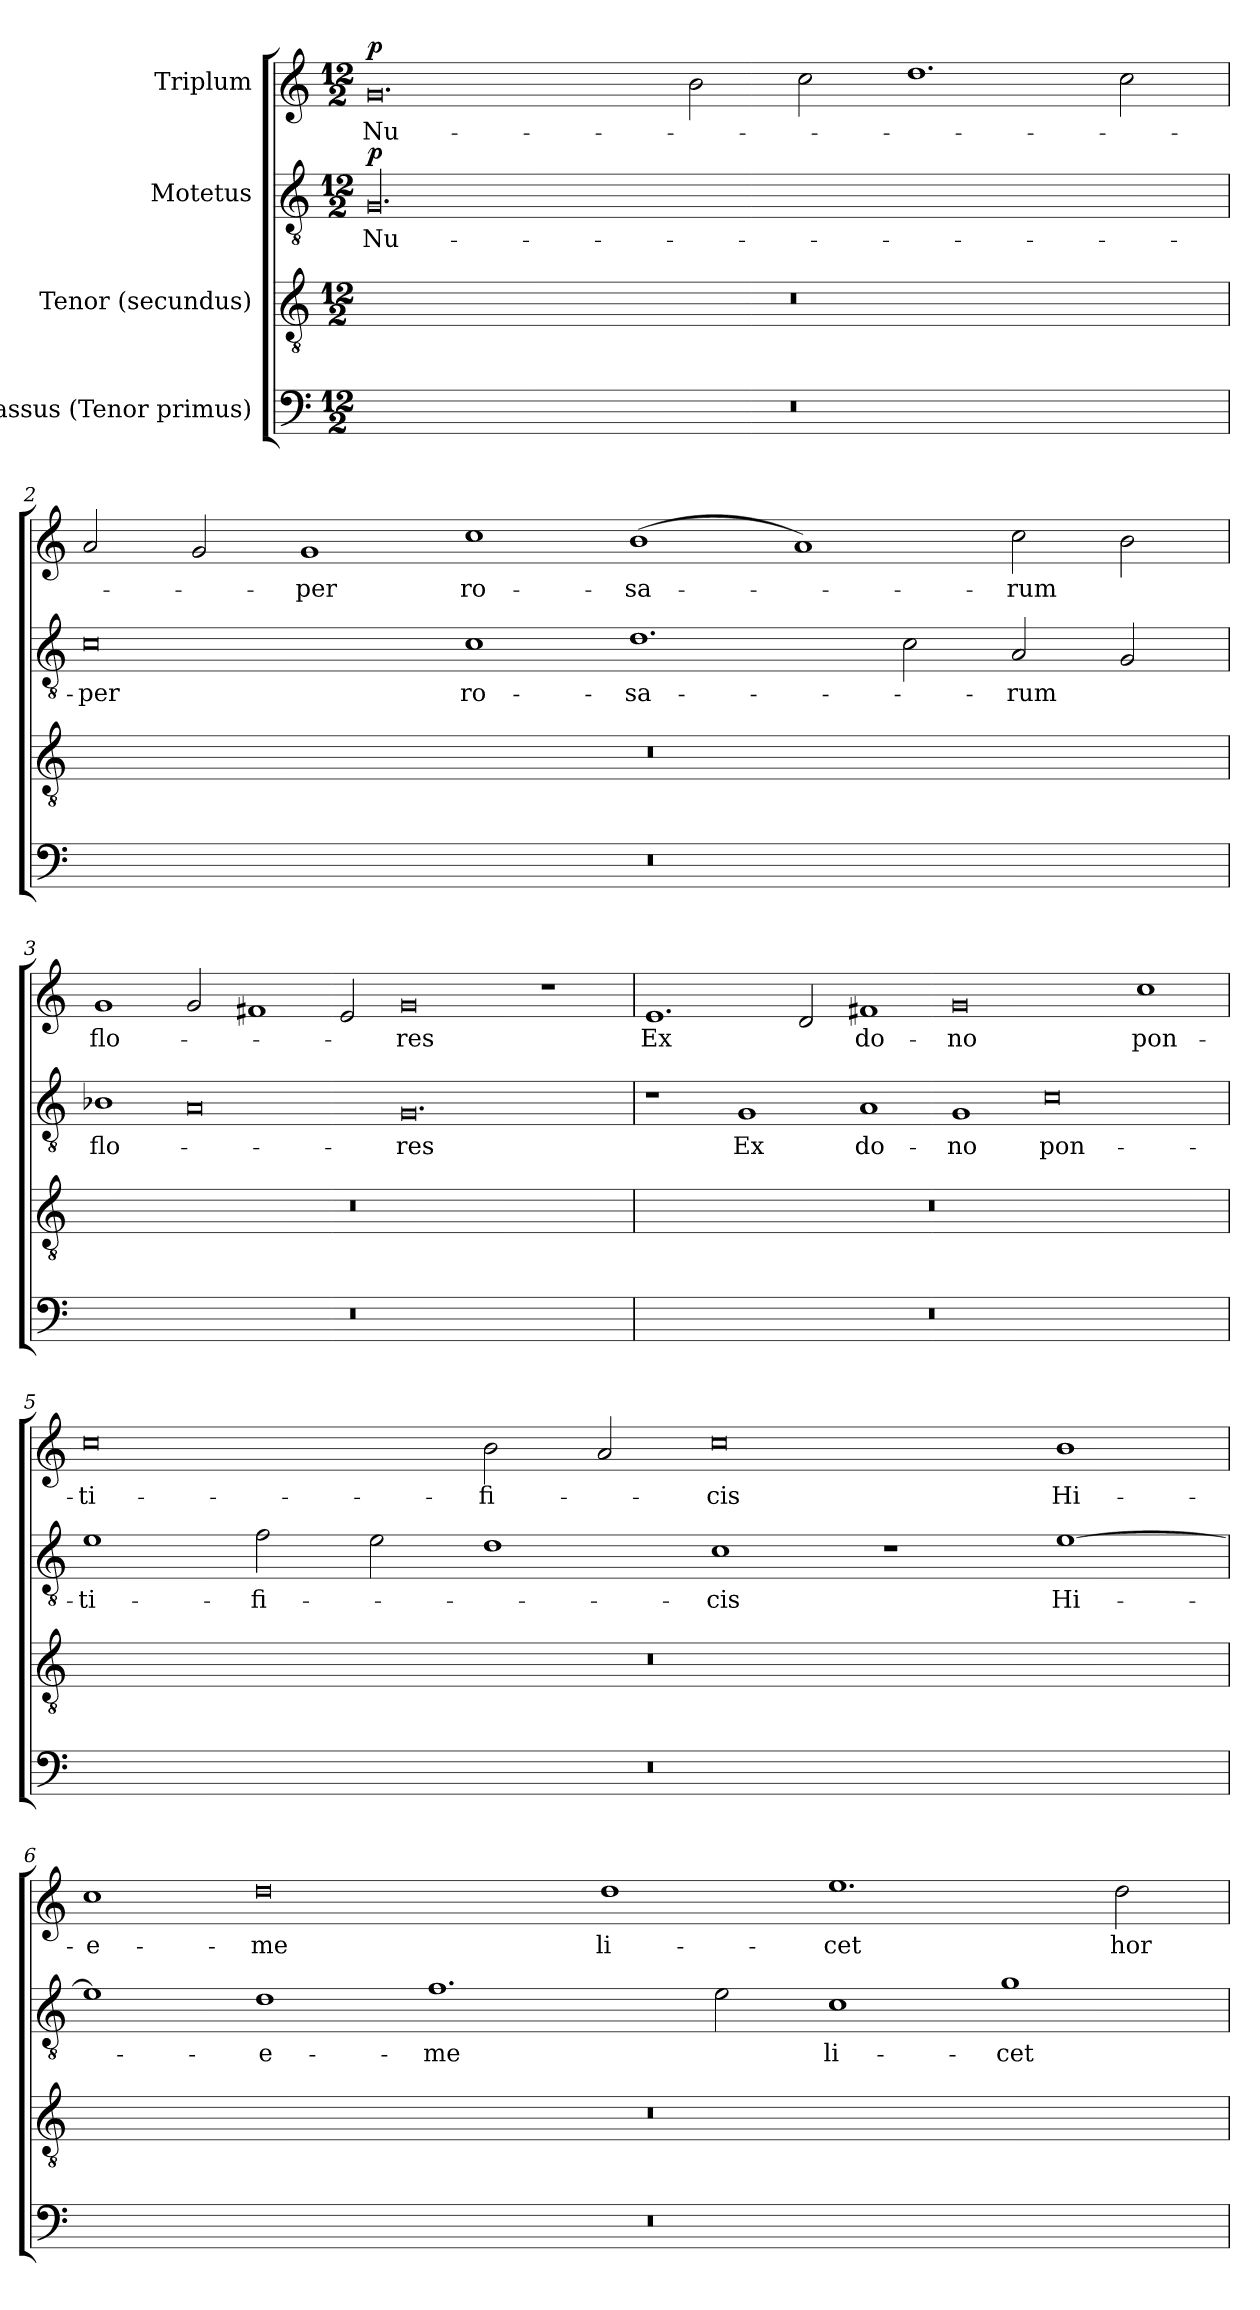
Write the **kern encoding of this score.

**kern	**kern	**kern	**text	**dynam	**kern	**text	**dynam
*part4	*part3	*part2	*part2	*part2	*part1	*part1	*part1
*staff4	*staff3	*staff2	*staff2	*staff2	*staff1	*staff1	*staff1
*I"Bassus (Tenor primus)	*I"Tenor (secundus)	*I"Motetus	*	*	*I"Triplum	*	*
*clefF4	*clefGv2	*clefGv2	*	*	*clefG2	*	*
*k[]	*k[]	*k[]	*	*	*k[]	*	*
*M12/2	*M12/2	*M12/2	*	*	*M12/2	*	*
*MM372	*MM372	*MM372	*	*	*MM372	*	*
=1	=1	=1	=1	=1	=1	=1	=1
!	!	!	!LO:LY:b	!LO:DY:b	!	!LO:LY:b	!LO:DY:b
00.r	00.r	00.G/	Nu-	p	0.g	Nu-	p
.	.	.	.	.	2b\	.	.
.	.	.	.	.	2cc\	.	.
.	.	.	.	.	1.dd	.	.
.	.	.	.	.	2cc\	.	.
=2	=2	=2	=2	=2	=2	=2	=2
*	*	*	*	*	*MM348	*	*
!	!	!	!LO:LY:b	!	!	!	!
00.r	00.r	0c	-per	.	2a/	.	.
.	.	.	.	.	2g/	.	.
!	!	!	!	!	!	!LO:LY:b	!
.	.	.	.	.	1g	-per	.
!	!	!	!LO:LY:b	!	!	!LO:LY:b	!
.	.	1c	ro-	.	1cc	ro-	.
!	!	!	!LO:LY:b	!	!	!LO:LY:b	!
.	.	1.d	-sa-	.	(1b	-sa-	.
.	.	.	.	.	1a)	.	.
.	.	2c\	.	.	.	.	.
!	!	!	!LO:LY:b	!	!	!LO:LY:b	!
.	.	2A/	-rum	.	2cc\	-rum	.
.	.	2G/	.	.	2b\	.	.
=3	=3	=3	=3	=3	=3	=3	=3
!	!	!	!LO:LY:b	!	!	!LO:LY:b	!
00.r	00.r	1B-X	flo-	.	1g	flo-	.
.	.	0A	.	.	2g/	.	.
.	.	.	.	.	1f#X	.	.
.	.	.	.	.	2e/	.	.
!	!	!	!LO:LY:b	!	!	!LO:LY:b	!
.	.	0.G	-res	.	0g	-res	.
.	.	.	.	.	1r	.	.
=4	=4	=4	=4	=4	=4	=4	=4
!	!	!	!	!	!	!LO:LY:b	!
00.r	00.r	1r	.	.	1.e	Ex	.
!	!	!	!LO:LY:b	!	!	!	!
.	.	1G	Ex	.	.	.	.
.	.	.	.	.	2d/	.	.
!	!	!	!LO:LY:b	!	!	!LO:LY:b	!
.	.	1A	do-	.	1f#X	do-	.
!	!	!	!LO:LY:b	!	!	!LO:LY:b	!
.	.	1G	-no	.	0g	-no	.
!	!	!	!LO:LY:b	!	!	!	!
.	.	0c	pon-	.	.	.	.
!	!	!	!	!	!	!LO:LY:b	!
.	.	.	.	.	1cc	pon-	.
!!LO:LB:g=z
=5	=5	=5	=5	=5	=5	=5	=5
!	!	!	!LO:LY:b	!	!	!LO:LY:b	!
00.r	00.r	1e	-ti-	.	0cc	-ti-	.
!	!	!	!LO:LY:b	!	!	!	!
.	.	2f\	-fi-	.	.	.	.
.	.	2e\	.	.	.	.	.
!	!	!	!	!	!	!LO:LY:b	!
.	.	1d	.	.	2b\	-fi-	.
.	.	.	.	.	2a/	.	.
!	!	!	!LO:LY:b	!	!	!LO:LY:b	!
.	.	1c	-cis	.	0cc	-cis	.
.	.	1r	.	.	.	.	.
!	!	!	!LO:LY:b	!	!	!LO:LY:b	!
.	.	[1e	Hi-	.	1b	Hi-	.
=6	=6	=6	=6	=6	=6	=6	=6
!	!	!	!	!	!	!LO:LY:b	!
00.r	00.r	1e]	.	.	1cc	-e-	.
!	!	!	!LO:LY:b	!	!	!LO:LY:b	!
.	.	1d	-e-	.	0dd	-me	.
!	!	!	!LO:LY:b	!	!	!	!
.	.	1.f	-me	.	.	.	.
!	!	!	!	!	!	!LO:LY:b	!
.	.	.	.	.	1dd	li-	.
.	.	2e\	.	.	.	.	.
!	!	!	!LO:LY:b	!	!	!LO:LY:b	!
.	.	1c	li-	.	1.ee	-cet	.
!	!	!	!LO:LY:b	!	!	!	!
.	.	1g	-cet	.	.	.	.
!	!	!	!	!	!	!LO:LY:b	!
.	.	.	.	.	2dd\	hor-	.
=	=	=	=	=	=	=	=
*-	*-	*-	*-	*-	*-	*-	*-
